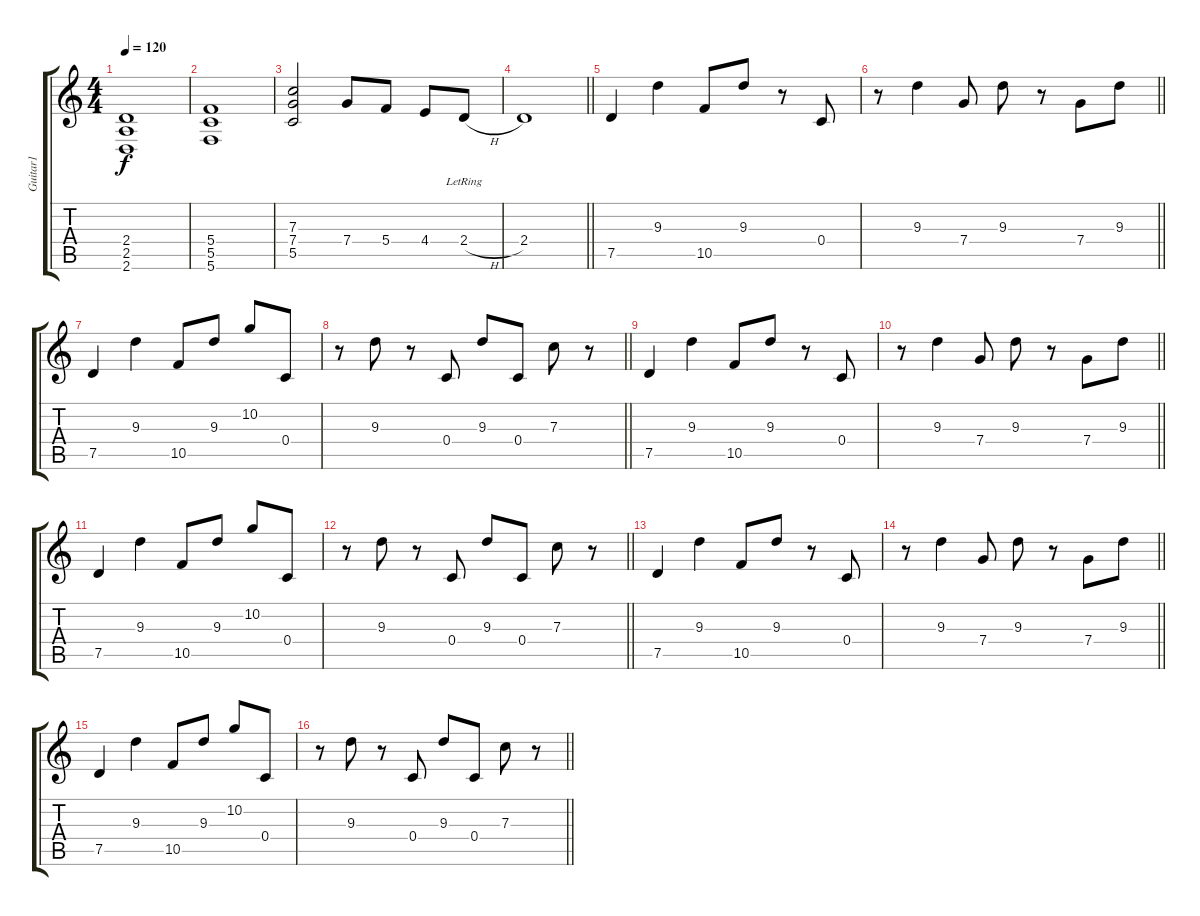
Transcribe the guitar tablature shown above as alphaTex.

\track ("Guitar1" "Guitar1") {instrument distortionguitar}
\staff {score tabs}
\tuning (D4 A3 F3 C3 G2 C2) {hide}
\ts (4 4)
\tempo 120
\clef g2
\ks c
(2.4 2.5 2.6).1{dy f} |
(5.4 5.5 5.6).1 |
(7.3 7.4 5.5).2 7.4.8 5.4.8 4.4.8 2.4{h lr}.8 |
\barLineRight lightlight
2.4.1 |
7.5.4 9.3.4 10.5.8 9.3.8 r.8 0.4.8 |
\barLineRight lightlight
r.8 9.3.4 7.4.8 9.3.8 r.8 7.4.8 9.3.8 |
7.5.4 9.3.4 10.5.8 9.3.8 10.2.8 0.4.8 |
\barLineRight lightlight
r.8 9.3.8 r.8 0.4.8 9.3.8 0.4.8 7.3.8 r.8 |
7.5.4 9.3.4 10.5.8 9.3.8 r.8 0.4.8 |
\barLineRight lightlight
r.8 9.3.4 7.4.8 9.3.8 r.8 7.4.8 9.3.8 |
7.5.4 9.3.4 10.5.8 9.3.8 10.2.8 0.4.8 |
\barLineRight lightlight
r.8 9.3.8 r.8 0.4.8 9.3.8 0.4.8 7.3.8 r.8 |
7.5.4 9.3.4 10.5.8 9.3.8 r.8 0.4.8 |
\barLineRight lightlight
r.8 9.3.4 7.4.8 9.3.8 r.8 7.4.8 9.3.8 |
7.5.4 9.3.4 10.5.8 9.3.8 10.2.8 0.4.8 |
\barLineRight lightlight
r.8 9.3.8 r.8 0.4.8 9.3.8 0.4.8 7.3.8 r.8
